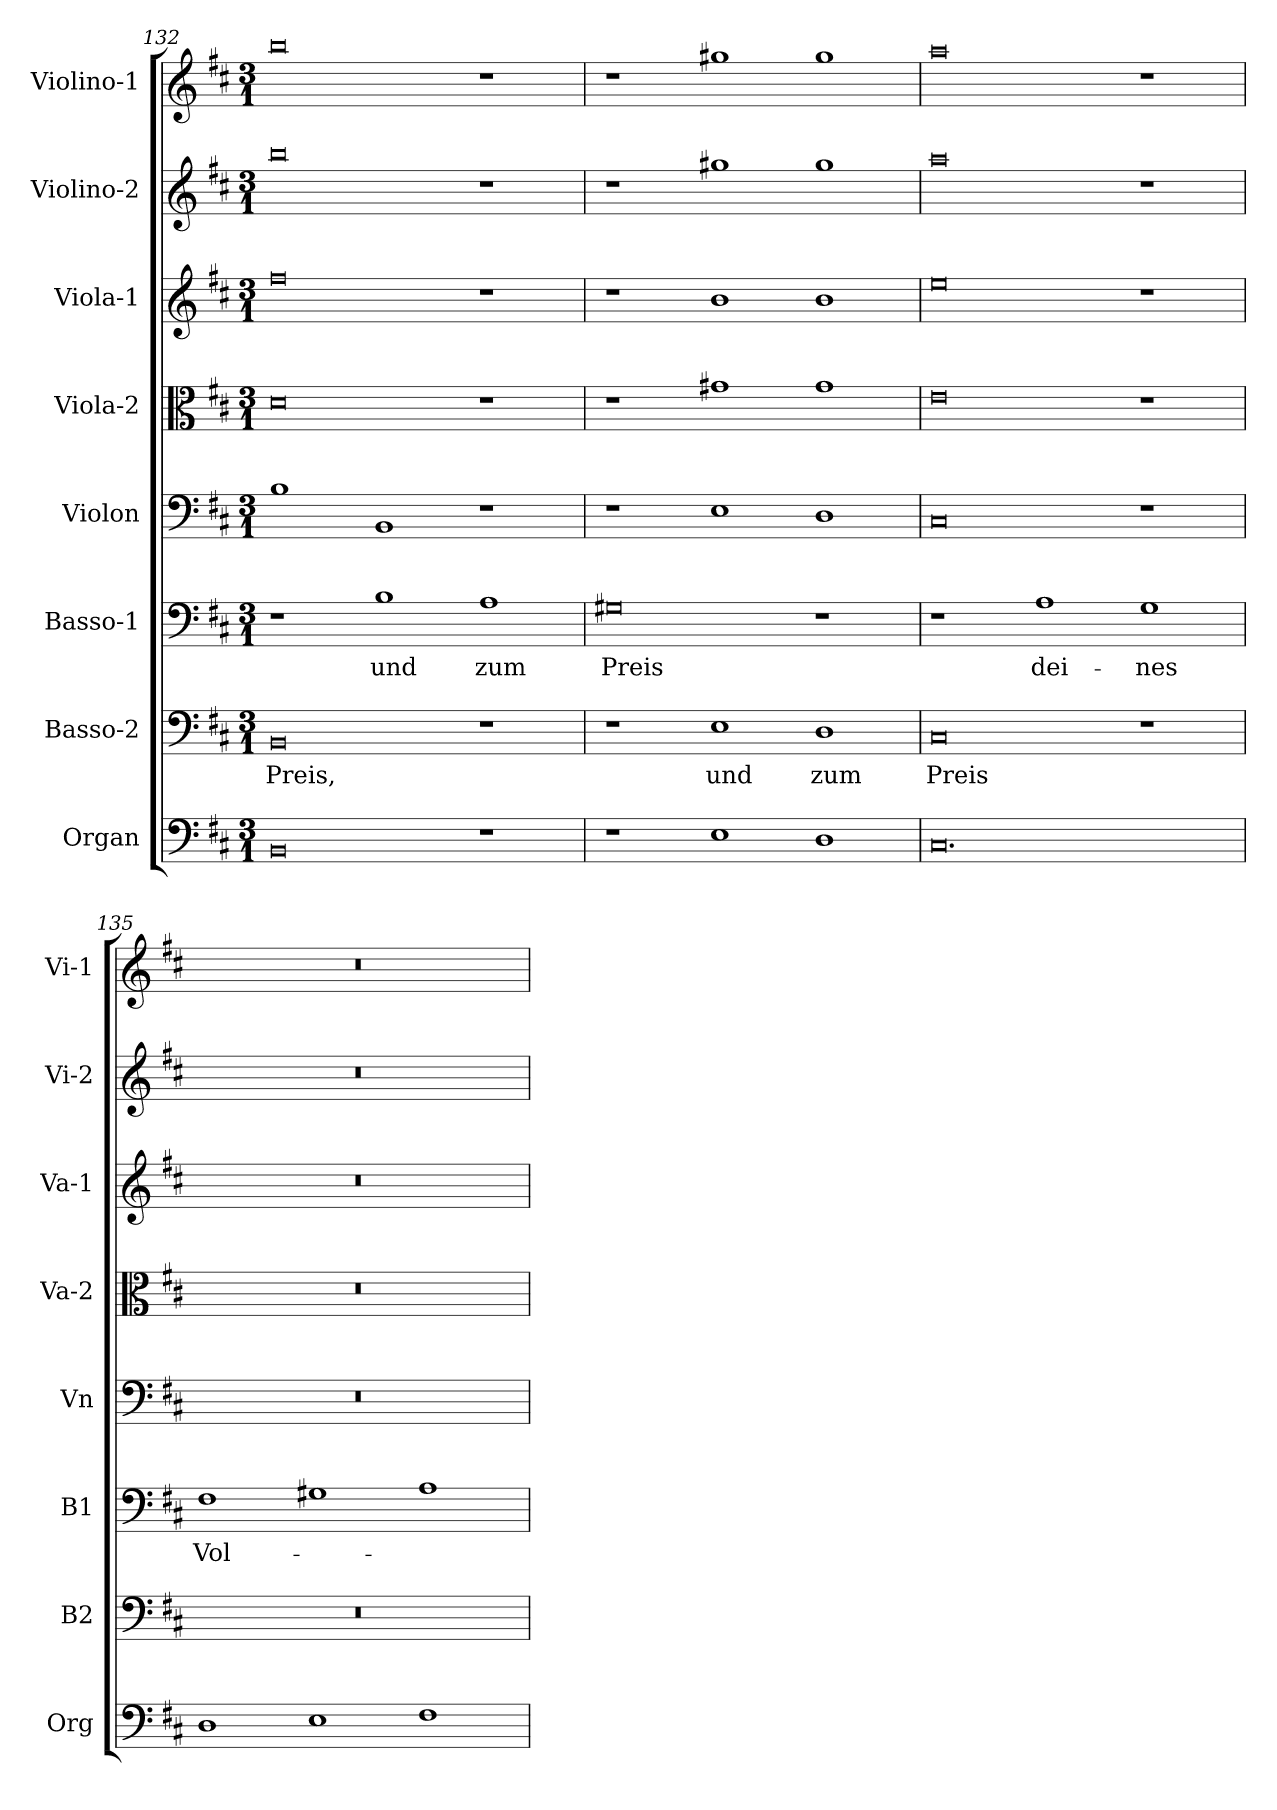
**kern	**kern	**text	**kern	**text	**kern	**kern	**kern	**kern	**kern
*part8	*part7	*part7	*part6	*part6	*part5	*part4	*part3	*part2	*part1
*staff8	*staff7	*staff7	*staff6	*staff6	*staff5	*staff4	*staff3	*staff2	*staff1
*I"Organ	*I"Basso-2	*	*I"Basso-1	*	*I"Violon	*I"Viola-2	*I"Viola-1	*I"Violino-2	*I"Violino-1
*I'Org	*I'B2	*	*I'B1	*	*I'Vn	*I'Va-2	*I'Va-1	*I'Vi-2	*I'Vi-1
*clefF4	*clefF4	*	*clefF4	*	*clefF4	*clefC3	*clefG2	*clefG2	*clefG2
*k[f#c#]	*k[f#c#]	*	*k[f#c#]	*	*k[f#c#]	*k[f#c#]	*k[f#c#]	*k[f#c#]	*k[f#c#]
*D:	*D:	*	*D:	*	*D:	*D:	*D:	*D:	*D:
*M3/1	*M3/1	*	*M3/1	*	*M3/1	*M3/1	*M3/1	*M3/1	*M3/1
=132	=132	=132	=132	=132	=132	=132	=132	=132	=132
!	!	!LO:LY:b	!	!	!	!	!	!	!
0BB	0BB	Preis,	1r	.	1B	0d	0ff#	0bb	0bb
!	!	!	!	!LO:LY:b	!	!	!	!	!
.	.	.	1B	und	1BB	.	.	.	.
!	!	!	!	!LO:LY:b	!	!	!	!	!
1r	1r	.	1A	zum	1r	1r	1r	1r	1r
!!LO:LB:g=z
=133	=133	=133	=133	=133	=133	=133	=133	=133	=133
!	!	!	!	!LO:LY:b	!	!	!	!	!
1r	1r	.	0G#X	Preis	1r	1r	1r	1r	1r
!	!	!LO:LY:b	!	!	!	!	!	!	!
1E	1E	und	.	.	1E	1g#X	1b	1gg#X	1gg#X
!	!	!LO:LY:b	!	!	!	!	!	!	!
1D	1D	zum	1r	.	1D	1g#	1b	1gg#	1gg#
=134	=134	=134	=134	=134	=134	=134	=134	=134	=134
!	!	!LO:LY:b	!	!	!	!	!	!	!
0.C#	0C#	Preis	1r	.	0C#	0e	0ee	0aa	0aa
!	!	!	!	!LO:LY:b	!	!	!	!	!
.	.	.	1A	dei-	.	.	.	.	.
!	!	!	!	!LO:LY:b	!	!	!	!	!
.	1r	.	1G	-nes	1r	1r	1r	1r	1r
=135	=135	=135	=135	=135	=135	=135	=135	=135	=135
!	!	!	!	!LO:LY:b	!	!	!	!	!
1D	0.r	.	1F#	Vol-	0.r	0.r	0.r	0.r	0.r
1E	.	.	1G#X	.	.	.	.	.	.
1F#	.	.	1A	.	.	.	.	.	.
=	=	=	=	=	=	=	=	=	=
*-	*-	*-	*-	*-	*-	*-	*-	*-	*-
